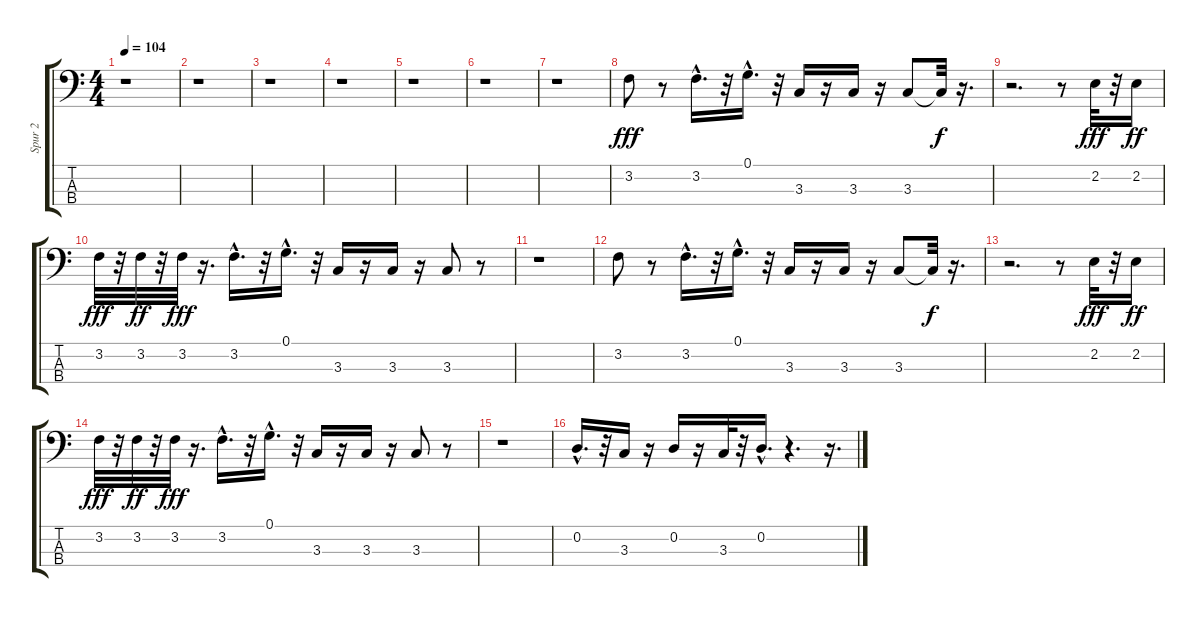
\track ("Spur 2" "Spur 2") {instrument synthbass2}
\staff {score tabs}
\tuning (G2 D2 A1 E1) {hide}
\ts (4 4)
\tempo 104
\clef f4
\ks c
r.1{dy fff instrument synthbass2} |
r.1 |
r.1 |
r.1 |
r.1 |
r.1 |
r.1 |
3.2.8 r.8 3.2{hac}.16{d} r.32 0.1{hac}.16{d} r.32 3.3.16 r.16 3.3.16 r.16 3.3.8 3.3{t}.32{dy f} r.16{d} |
r.2{d} r.8 2.2.32{dy fff} r.32 2.2.16{dy ff} |
3.2.32{dy fff} r.32 3.2.32{dy ff} r.32 3.2.32{dy fff} r.16{d} 3.2{hac}.16{d} r.32 0.1{hac}.16{d} r.32 3.3.16 r.16 3.3.16 r.16 3.3.8 r.8 |
r.1 |
3.2.8 r.8 3.2{hac}.16{d} r.32 0.1{hac}.16{d} r.32 3.3.16 r.16 3.3.16 r.16 3.3.8 3.3{t}.32{dy f} r.16{d} |
r.2{d} r.8 2.2.32{dy fff} r.32 2.2.16{dy ff} |
3.2.32{dy fff} r.32 3.2.32{dy ff} r.32 3.2.32{dy fff} r.16{d} 3.2{hac}.16{d} r.32 0.1{hac}.16{d} r.32 3.3.16 r.16 3.3.16 r.16 3.3.8 r.8 |
r.1 |
0.2{hac}.16{d} r.32 3.3.16 r.16 0.2.16 r.16 3.3.32 r.32 0.2{hac}.16{d} r.4{d} r.16{d}
